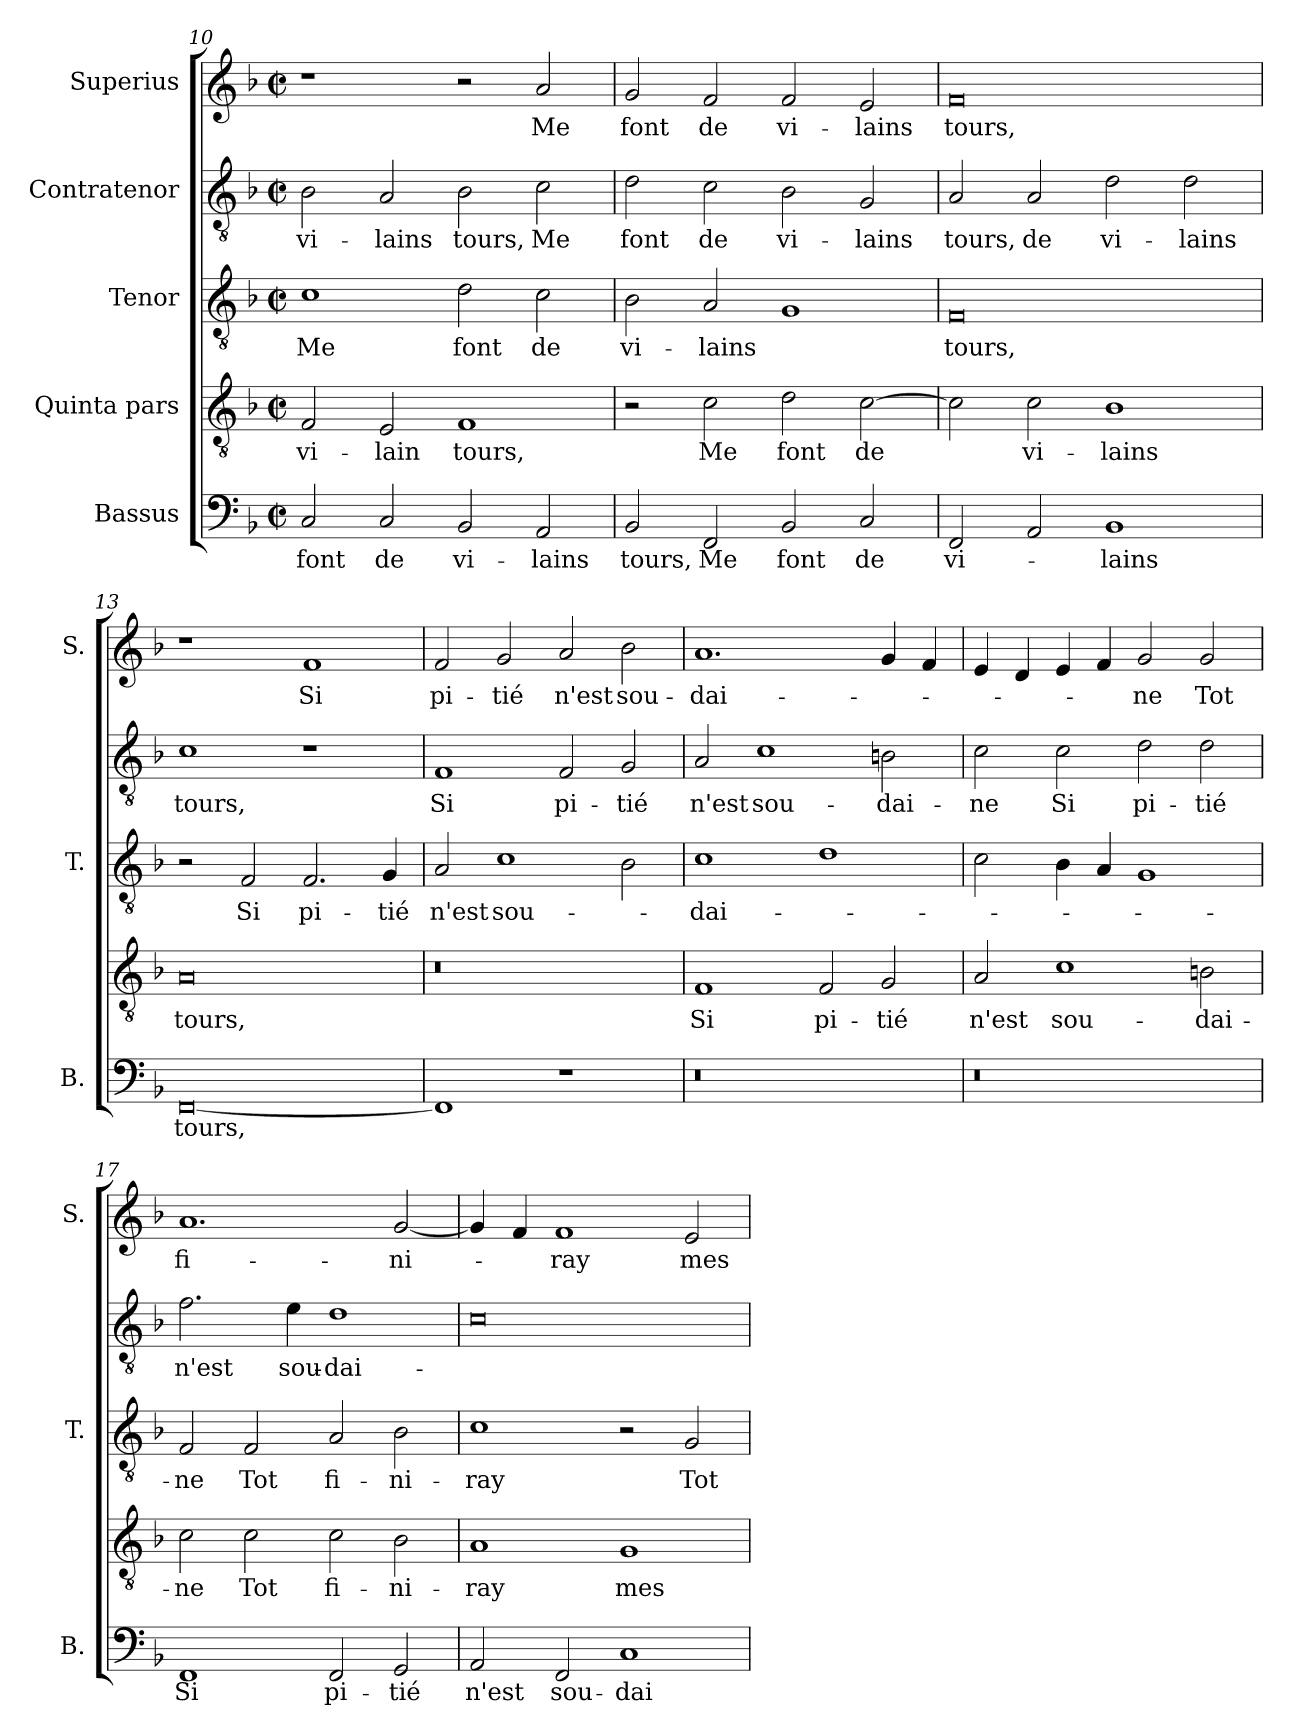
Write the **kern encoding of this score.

**kern	**text	**kern	**text	**kern	**text	**kern	**text	**kern	**text
*part5	*part5	*part4	*part4	*part3	*part3	*part2	*part2	*part1	*part1
*staff5	*staff5	*staff4	*staff4	*staff3	*staff3	*staff2	*staff2	*staff1	*staff1
*I"Bassus	*	*I"Quinta pars	*	*I"Tenor	*	*I"Contratenor	*	*I"Superius	*
*I'B.	*	*	*	*I'T.	*	*	*	*I'S.	*
*clefF4	*	*clefGv2	*	*clefGv2	*	*clefGv2	*	*clefG2	*
*k[b-]	*	*k[b-]	*	*k[b-]	*	*k[b-]	*	*k[b-]	*
*F:	*	*F:	*	*F:	*	*F:	*	*F:	*
*M2/2	*	*M2/2	*	*M2/2	*	*M2/2	*	*M2/2	*
*met(c|)	*	*met(c|)	*	*met(c|)	*	*met(c|)	*	*met(c|)	*
=10	=10	=10	=10	=10	=10	=10	=10	=10	=10
2C/	font	2F/	vi-	1c\	Me	2B-\	vi-	1r	.
2C/	de	2E/	-lain	.	.	2A/	-lains	.	.
2BB-/	vi-	1F/	tours,	2d\	font	2B-\	tours,	2r	.
2AA/	-lains	.	.	2c\	de	2c\	Me	2a/	Me
!!LO:PB:g=z
=11	=11	=11	=11	=11	=11	=11	=11	=11	=11
2BB-/	tours,	2r	.	2B-\	vi-	2d\	font	2g/	font
2FF/	Me	2c\	Me	2A/	-lains	2c\	de	2f/	de
2BB-/	font	2d\	font	1G/	.	2B-\	vi-	2f/	vi-
2C/	de	[2c\	de	.	.	2G/	-lains	2e/	-lains
=12	=12	=12	=12	=12	=12	=12	=12	=12	=12
2FF/	vi-	2c\]	.	0F/	tours,	2A/	tours,	0f/	tours,
2AA/	.	2c\	vi-	.	.	2A/	de	.	.
1BB-/	-lains	1B-\	-lains	.	.	2d\	vi-	.	.
.	.	.	.	.	.	2d\	-lains	.	.
=13	=13	=13	=13	=13	=13	=13	=13	=13	=13
[0FF/	tours,	0A/	tours,	2r	.	1c\	tours,	1r	.
.	.	.	.	2F/	Si	.	.	.	.
.	.	.	.	2.F/	pi-	1r	.	1f/	Si
.	.	.	.	4G/	-tié	.	.	.	.
=14	=14	=14	=14	=14	=14	=14	=14	=14	=14
!	!	!LO:N:vis=0	!	!	!	!	!	!	!
1FF/]	.	1r	.	2A/	n'est	1F/	Si	2f/	pi-
.	.	.	.	1c\	sou-	.	.	2g/	-tié
1r	.	1ryy	.	.	.	2F/	pi-	2a/	n'est
.	.	.	.	2B-\	.	2G/	-tié	2b-\	sou-
=15	=15	=15	=15	=15	=15	=15	=15	=15	=15
!LO:N:vis=0	!	!	!	!	!	!	!	!	!
1r	.	1F/	Si	1c\	-dai-	2A/	n'est	1.a/	-dai-
.	.	.	.	.	.	1c\	sou-	.	.
1ryy	.	2F/	pi-	1d\	.	.	.	.	.
.	.	2G/	-tié	.	.	2Bn\	-dai-	4g/	.
.	.	.	.	.	.	.	.	4f/	.
!!LO:LB:g=z
=16	=16	=16	=16	=16	=16	=16	=16	=16	=16
!LO:N:vis=0	!	!	!	!	!	!	!	!	!
1r	.	2A/	n'est	2c\	.	2c\	-ne	4e/	.
.	.	.	.	.	.	.	.	4d/	.
.	.	1c\	sou-	4B-\	.	2c\	Si	4e/	.
.	.	.	.	4A/	.	.	.	4f/	.
1ryy	.	.	.	1G/	.	2d\	pi-	2g/	-ne
.	.	2Bn\	-dai-	.	.	2d\	-tié	2g/	Tot
=17	=17	=17	=17	=17	=17	=17	=17	=17	=17
1FF/	Si	2c\	-ne	2F/	-ne	2.f\	n'est	1.a/	fi-
.	.	2c\	Tot	2F/	Tot	.	.	.	.
.	.	.	.	.	.	4e\	sou-	.	.
2FF/	pi-	2c\	fi-	2A/	fi-	1d\	-dai-	.	.
2GG/	-tié	2B-\	-ni-	2B-\	-ni-	.	.	[2g/	-ni-
=18	=18	=18	=18	=18	=18	=18	=18	=18	=18
2AA/	n'est	1A/	-ray	1c\	-ray	0c\	.	4g/]	.
.	.	.	.	.	.	.	.	4f/	.
2FF/	sou-	.	.	.	.	.	.	1f/	-ray
1C/	-dai-	1G/	mes	2r	.	.	.	.	.
.	.	.	.	2G/	Tot	.	.	2e/	mes
=	=	=	=	=	=	=	=	=	=
*-	*-	*-	*-	*-	*-	*-	*-	*-	*-
